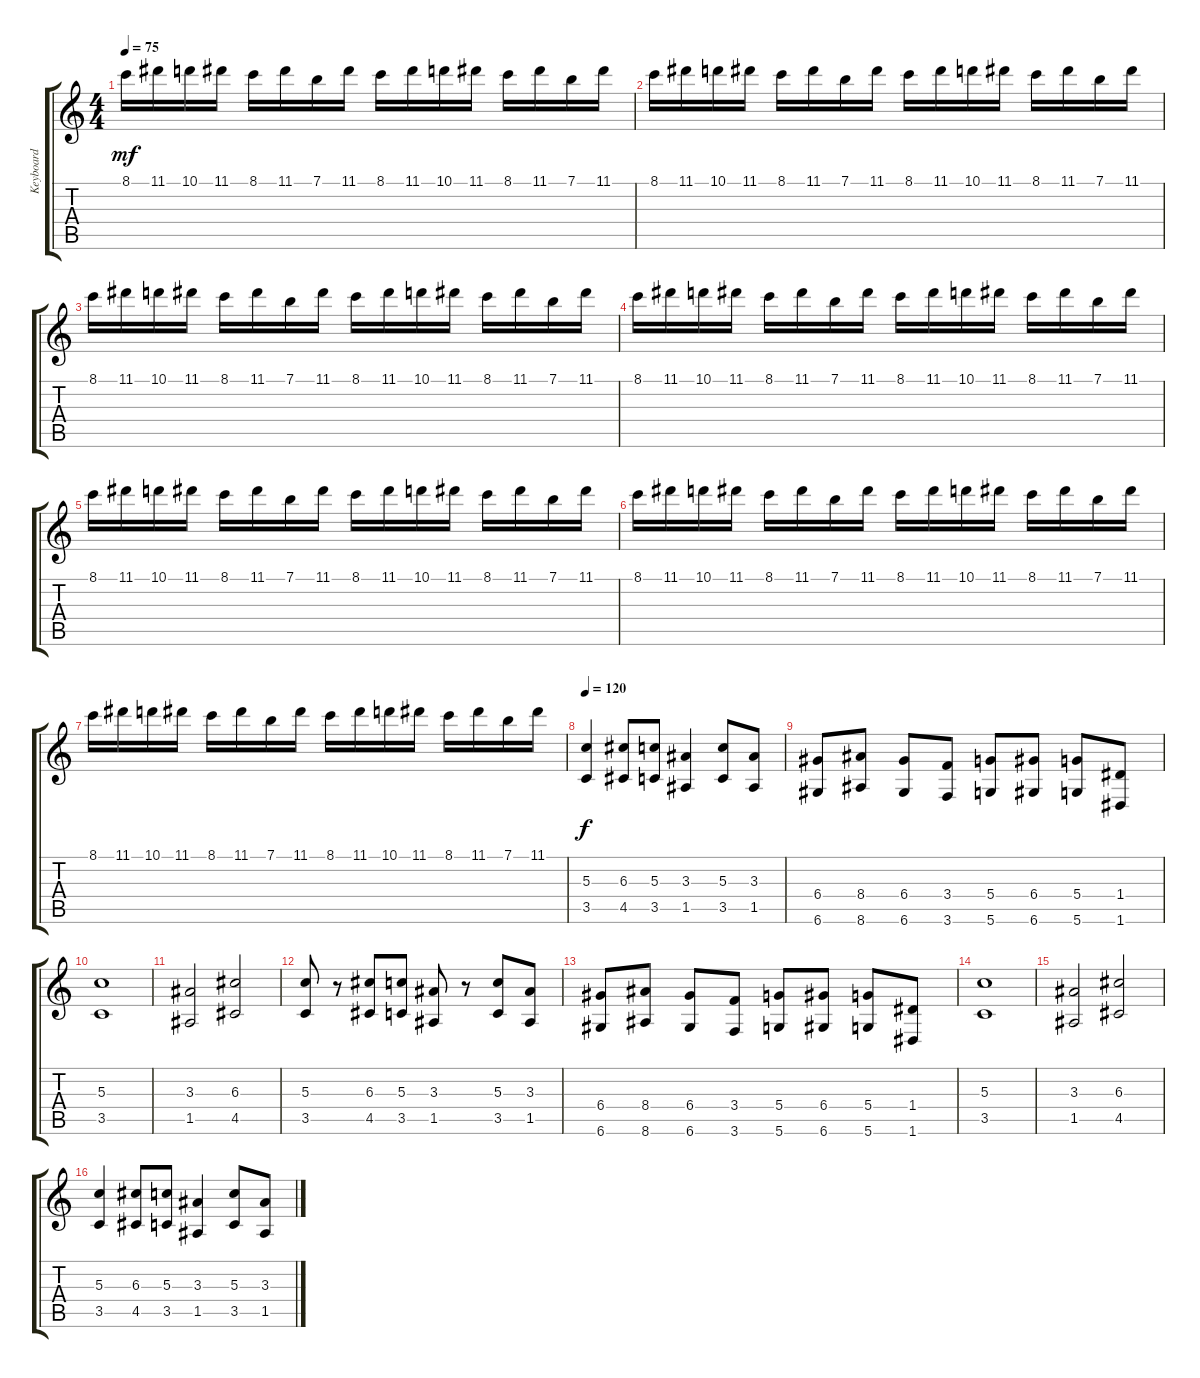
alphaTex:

\track ("Keyboard" "Keyboard") {instrument stringensemble1}
\staff {score tabs}
\tuning (E5 B4 G4 D4 A3 D3) {hide}
\ts (4 4)
\tempo 75
\clef g2
\ks c
8.1.16{dy mf} 11.1.16 10.1.16 11.1.16 8.1.16 11.1.16 7.1.16 11.1.16 8.1.16 11.1.16 10.1.16 11.1.16 8.1.16 11.1.16 7.1.16 11.1.16 |
8.1.16 11.1.16 10.1.16 11.1.16 8.1.16 11.1.16 7.1.16 11.1.16 8.1.16 11.1.16 10.1.16 11.1.16 8.1.16 11.1.16 7.1.16 11.1.16 |
8.1.16 11.1.16 10.1.16 11.1.16 8.1.16 11.1.16 7.1.16 11.1.16 8.1.16 11.1.16 10.1.16 11.1.16 8.1.16 11.1.16 7.1.16 11.1.16 |
8.1.16 11.1.16 10.1.16 11.1.16 8.1.16 11.1.16 7.1.16 11.1.16 8.1.16 11.1.16 10.1.16 11.1.16 8.1.16 11.1.16 7.1.16 11.1.16 |
8.1.16 11.1.16 10.1.16 11.1.16 8.1.16 11.1.16 7.1.16 11.1.16 8.1.16 11.1.16 10.1.16 11.1.16 8.1.16 11.1.16 7.1.16 11.1.16 |
8.1.16 11.1.16 10.1.16 11.1.16 8.1.16 11.1.16 7.1.16 11.1.16 8.1.16 11.1.16 10.1.16 11.1.16 8.1.16 11.1.16 7.1.16 11.1.16 |
8.1.16 11.1.16 10.1.16 11.1.16 8.1.16 11.1.16 7.1.16 11.1.16 8.1.16 11.1.16 10.1.16 11.1.16 8.1.16 11.1.16 7.1.16 11.1.16 |
\tempo 120
(5.3 3.5).4{dy f instrument stringensemble1} (6.3 4.5).8 (5.3 3.5).8 (3.3 1.5).4 (5.3 3.5).8 (3.3 1.5).8 |
(6.4 6.6).8 (8.4 8.6).8 (6.4 6.6).8 (3.4 3.6).8 (5.4 5.6).8 (6.4 6.6).8 (5.4 5.6).8 (1.4 1.6).8 |
(5.3 3.5).1 |
(3.3 1.5).2 (6.3 4.5).2 |
(5.3 3.5).8 r.8 (6.3 4.5).8 (5.3 3.5).8 (3.3 1.5).8 r.8 (5.3 3.5).8 (3.3 1.5).8 |
(6.4 6.6).8 (8.4 8.6).8 (6.4 6.6).8 (3.4 3.6).8 (5.4 5.6).8 (6.4 6.6).8 (5.4 5.6).8 (1.4 1.6).8 |
(5.3 3.5).1 |
(3.3 1.5).2 (6.3 4.5).2 |
(5.3 3.5).4 (6.3 4.5).8 (5.3 3.5).8 (3.3 1.5).4 (5.3 3.5).8 (3.3 1.5).8
